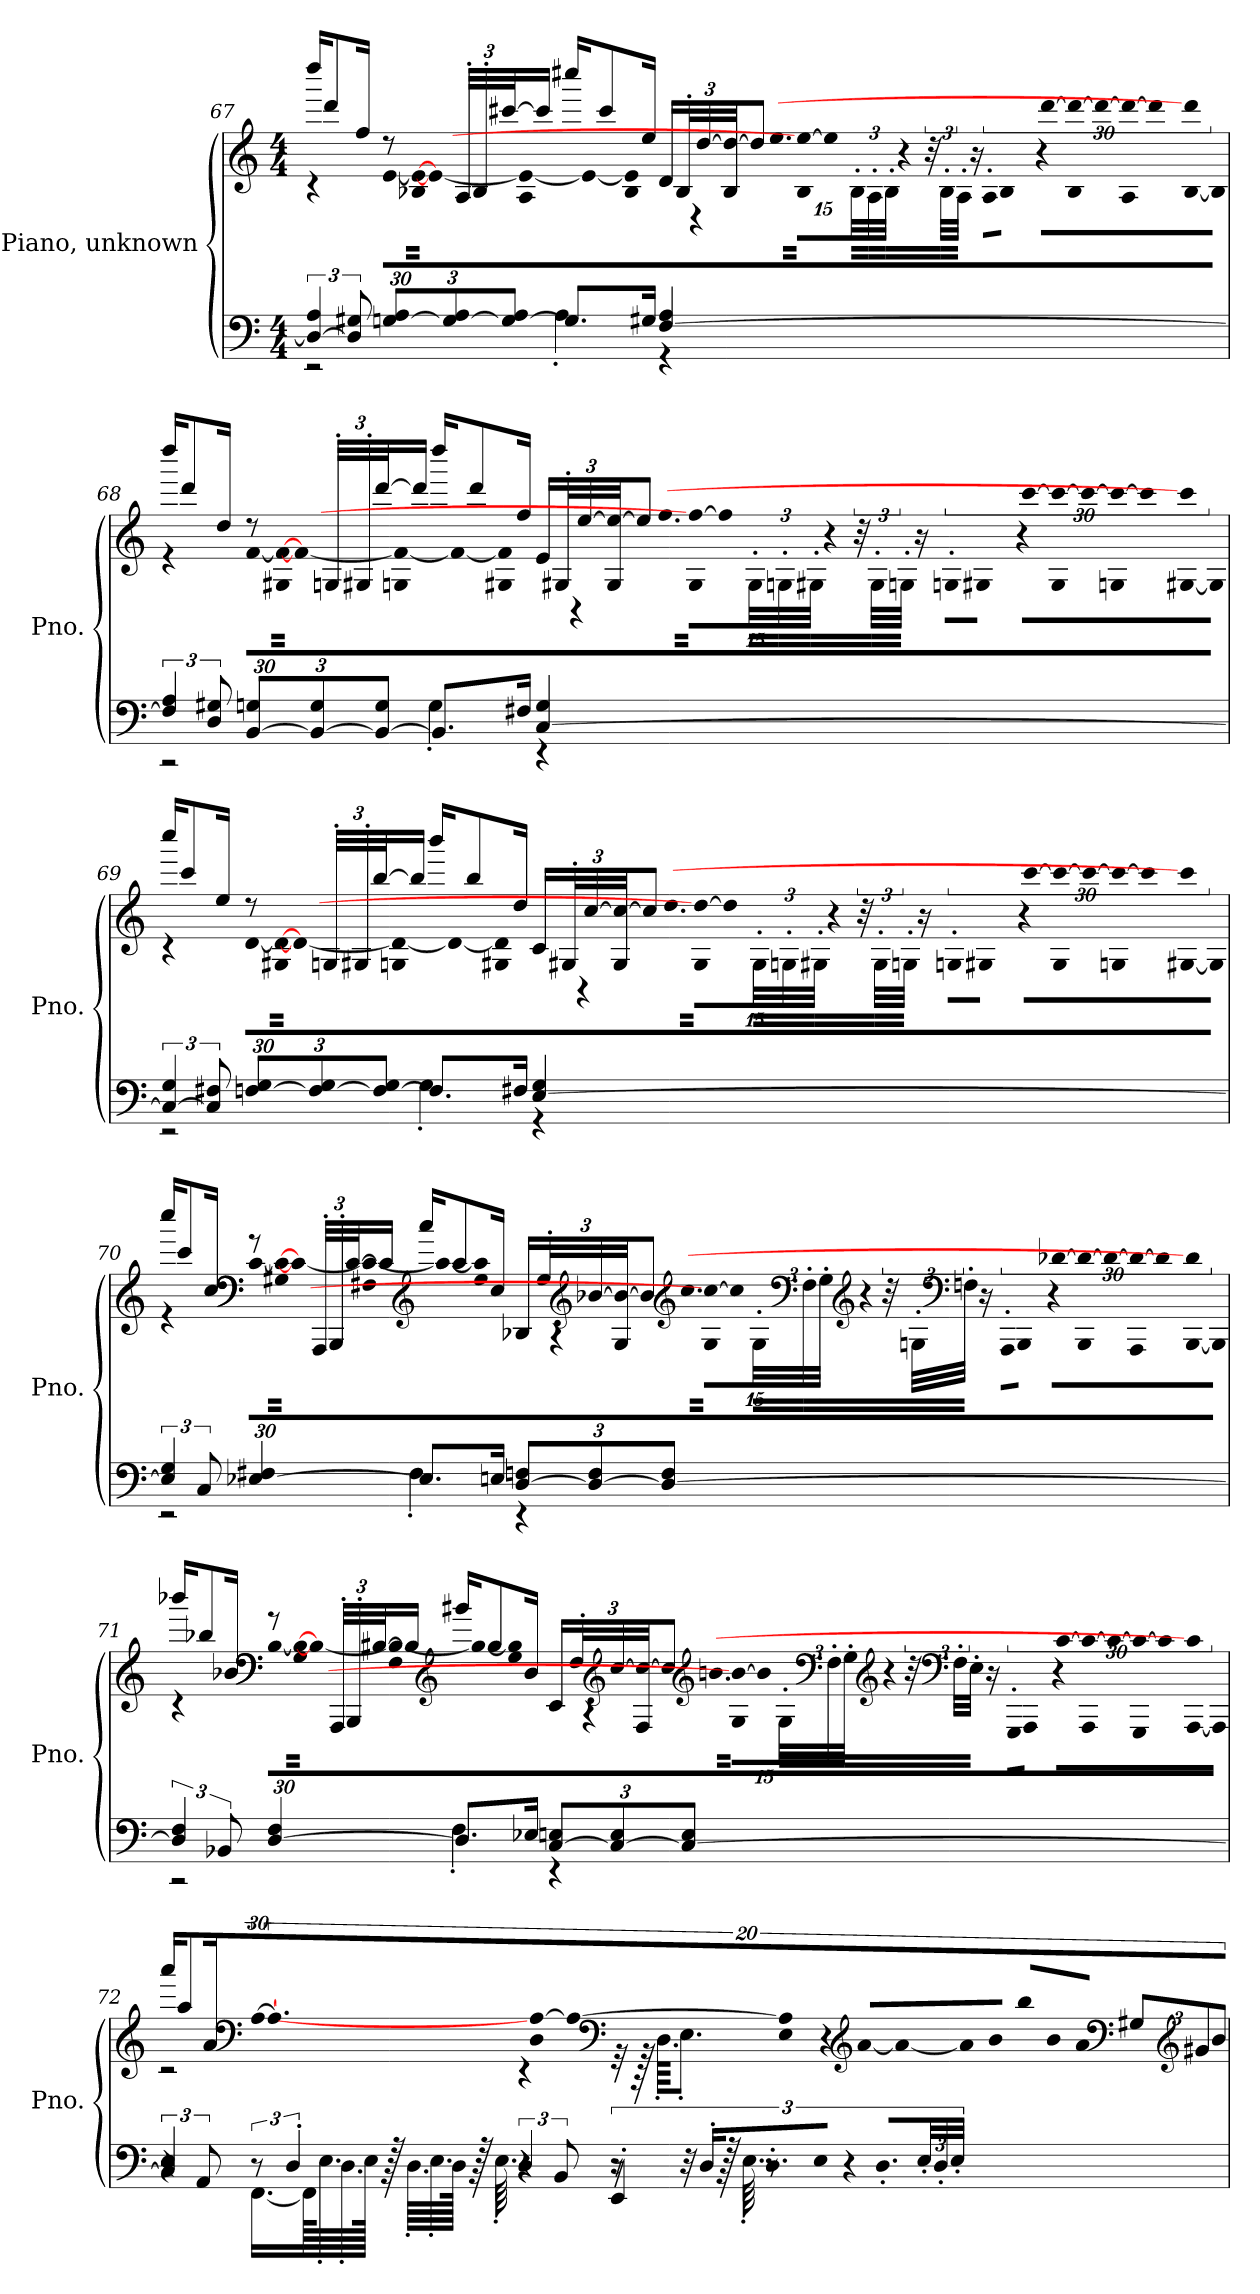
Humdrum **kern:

**kern	**kern
*part1	*part1
*staff2	*staff1
*I"Piano, unknown	*
*I'Pno.	*
!!LO:LB:g=z
*clefF4	*clefG2
*k[]	*k[]
*M4/4	*M4/4
=67	=67
*^	*^
6D/_ 6A/	2r	16dddd/KL	4r
.	.	8ddd/	.
12D/] 12G#X/	.	.	.
.	.	16ff/Jk	.
*Xbrackettup	*	*	*
!	!	!	!LO:N:vis=64
[12Gn/ 12A/L	.	8r	[960%17e\LLLL
!	!	!	!LO:N:vis=64
.	.	.	960%17B-X\ 960%17e\_
.	.	.	1920ryy
!	!	!	!LO:N:vis=256
.	.	.	1920%17e\L_
!	!	!	!LO:N:vis=256
.	.	.	1920%17A\ 1920%17e\_
!	!	!	!LO:N:vis=256
.	.	.	1920%17e\_
!	!	!	!LO:N:vis=256
.	.	.	1920%17B-\ 1920%17e\]JJJJJ
!	!	!	!LO:N:vis=128
.	.	.	1920%17r
!	!	!	!LO:N:vis=64.
.	.	.	[640%17ee\
12G/_ 12A/	.	.	.
.	.	.	1920ryy
!	!	!	!LO:N:vis=64
.	.	.	960%17B-\ 960%17ee\_KKLL
*	*	*Xbrackettup	*
.	.	48A'/LLL	16ee\]
.	.	48B-'/	.
12G/_ 12A/J	.	[48ccc#X/J	.
.	.	16ccc#/JJ]	48B-'\L
.	.	.	48A'\
.	.	.	48B-'\JJJ
8.G/L]	4A'\	16cccc#X/KL	4r
.	.	8ccc#/	.
16G#X/Jk	.	16ee/Jk	.
*	*	*	*brackettup
[4F/ 4A/	4r	16d/LL	48r
.	.	.	48B-'\LLL
.	.	.	48A'\JJJ
*	*	*Xbrackettup	*
.	.	48B-'/L	16r
.	.	[48dd/	.
.	.	48B-/ 48dd/_JJ	.
*	*	*	*brackettup
!	!	!	!LO:N:vis=64
.	.	8dd/J]	960%17A'\LLLL
!	!	!	!LO:N:vis=64
.	.	.	960%17B-\JJJJ
.	.	.	1920ryy
!	!	!	!LO:N:vis=128
.	.	.	1920%17r
!	!	!	!LO:N:vis=64
.	.	.	[960%17ddd\LLLL
!	!	!	!LO:N:vis=256
.	.	.	1920%17B-\ 1920%17ddd\_L
!	!	!	!LO:N:vis=256
.	.	.	1920%17ddd\_
!	!	!	!LO:N:vis=256
.	.	.	1920%17A\ 1920%17ddd\_J
!	!	!	!LO:N:vis=64
.	.	.	960%17ddd\_
.	.	.	1920ryy
!	!	!	!LO:N:vis=256
.	.	.	[1920%17B-\ 1920%17ddd\]L
!	!	!	!LO:N:vis=256
.	.	.	1920%17B-\JJJJJ]
!!LO:LB:g=z	!!
=68	=68	=68	=68
*brackettup	*	*	*
6F/] 6A/	2r	16dddd/KL	4r
.	.	8ddd/	.
12D/ 12G#X/	.	.	.
.	.	16dd/Jk	.
*Xbrackettup	*	*	*
!	!	!	!LO:N:vis=64
[12BB/ 12Gn/L	.	8r	[960%17f\LLLL
!	!	!	!LO:N:vis=64
.	.	.	960%17G#X\ 960%17f\_
.	.	.	1920ryy
!	!	!	!LO:N:vis=256
.	.	.	1920%17f\L_
!	!	!	!LO:N:vis=256
.	.	.	1920%17Gn\ 1920%17f\_
!	!	!	!LO:N:vis=256
.	.	.	1920%17f\_
!	!	!	!LO:N:vis=256
.	.	.	1920%17G#X\ 1920%17f\]JJJJJ
!	!	!	!LO:N:vis=128
.	.	.	1920%17r
!	!	!	!LO:N:vis=64.
.	.	.	[640%17ff\
12BB/_ 12G/	.	.	.
.	.	.	1920ryy
!	!	!	!LO:N:vis=64
.	.	.	960%17G#\ 960%17ff\_KKLL
*	*	*Xbrackettup	*
.	.	48Gn'/LLL	16ff\]
.	.	48G#X'/	.
12BB/_ 12G/J	.	[48ddd/J	.
.	.	16ddd/JJ]	48G#'\L
.	.	.	48Gn'\
.	.	.	48G#X'\JJJ
8.BB/L]	4G'\	16dddd/KL	4r
.	.	8ddd/	.
16F#X/Jk	.	16ff/Jk	.
*	*	*	*brackettup
[4C/ 4G/	4r	16e/LL	48r
.	.	.	48G#'\LLL
.	.	.	48Gn'\JJJ
*	*	*Xbrackettup	*
.	.	48G#X'/L	16r
.	.	[48ee/	.
.	.	48G#/ 48ee/_JJ	.
*	*	*	*brackettup
!	!	!	!LO:N:vis=64
.	.	8ee/J]	960%17Gn'\LLLL
!	!	!	!LO:N:vis=64
.	.	.	960%17G#X\JJJJ
.	.	.	1920ryy
!	!	!	!LO:N:vis=128
.	.	.	1920%17r
!	!	!	!LO:N:vis=64
.	.	.	[960%17ccc\LLLL
!	!	!	!LO:N:vis=256
.	.	.	1920%17G#\ 1920%17ccc\_L
!	!	!	!LO:N:vis=256
.	.	.	1920%17ccc\_
!	!	!	!LO:N:vis=256
.	.	.	1920%17Gn\ 1920%17ccc\_J
!	!	!	!LO:N:vis=64
.	.	.	960%17ccc\_
.	.	.	1920ryy
!	!	!	!LO:N:vis=256
.	.	.	[1920%17G#X\ 1920%17ccc\]L
!	!	!	!LO:N:vis=256
.	.	.	1920%17G#\JJJJJ]
!!LO:PB:g=z	!!
=69	=69	=69	=69
*brackettup	*	*	*
6C/_ 6G/	2r	16cccc/KL	4r
.	.	8ccc/	.
12C/] 12F#X/	.	.	.
.	.	16ee/Jk	.
*Xbrackettup	*	*	*
!	!	!	!LO:N:vis=64
[12Fn/ 12G/L	.	8r	[960%17d\LLLL
!	!	!	!LO:N:vis=64
.	.	.	960%17G#X\ 960%17d\_
.	.	.	1920ryy
!	!	!	!LO:N:vis=256
.	.	.	1920%17d\L_
!	!	!	!LO:N:vis=256
.	.	.	1920%17Gn\ 1920%17d\_
!	!	!	!LO:N:vis=256
.	.	.	1920%17d\_
!	!	!	!LO:N:vis=256
.	.	.	1920%17G#X\ 1920%17d\]JJJJJ
!	!	!	!LO:N:vis=128
.	.	.	1920%17r
!	!	!	!LO:N:vis=64.
.	.	.	[640%17dd\
12F/_ 12G/	.	.	.
.	.	.	1920ryy
!	!	!	!LO:N:vis=64
.	.	.	960%17G#\ 960%17dd\_KKLL
*	*	*Xbrackettup	*
.	.	48Gn'/LLL	16dd\]
.	.	48G#X'/	.
12F/_ 12G/J	.	[48bb/J	.
.	.	16bb/JJ]	48G#'\L
.	.	.	48Gn'\
.	.	.	48G#X'\JJJ
8.F/L]	4G'\	16bbb/KL	4r
.	.	8bb/	.
16F#X/Jk	.	16dd/Jk	.
*	*	*	*brackettup
[4E/ 4G/	4r	16c/LL	48r
.	.	.	48G#'\LLL
.	.	.	48Gn'\JJJ
*	*	*Xbrackettup	*
.	.	48G#X'/L	16r
.	.	[48cc/	.
.	.	48G#/ 48cc/_JJ	.
*	*	*	*brackettup
!	!	!	!LO:N:vis=64
.	.	8cc/J]	960%17Gn'\LLLL
!	!	!	!LO:N:vis=64
.	.	.	960%17G#X\JJJJ
.	.	.	1920ryy
!	!	!	!LO:N:vis=128
.	.	.	1920%17r
!	!	!	!LO:N:vis=64
.	.	.	[960%17ccc\LLLL
!	!	!	!LO:N:vis=256
.	.	.	1920%17G#\ 1920%17ccc\_L
!	!	!	!LO:N:vis=256
.	.	.	1920%17ccc\_
!	!	!	!LO:N:vis=256
.	.	.	1920%17Gn\ 1920%17ccc\_J
!	!	!	!LO:N:vis=64
.	.	.	960%17ccc\_
.	.	.	1920ryy
!	!	!	!LO:N:vis=256
.	.	.	[1920%17G#X\ 1920%17ccc\]L
!	!	!	!LO:N:vis=256
.	.	.	1920%17G#\JJJJJ]
!!LO:LB:g=z	!!
=70	=70	=70	=70
*brackettup	*	*	*
6E/] 6G/	2r	16cccc/KL	4r
.	.	8ccc/	.
12C/	.	.	.
.	.	16cc/Jk	.
*	*	*clefF4	*
!	!	!	!LO:N:vis=64
[4E-X/ 4F#X/	.	8r	[960%17c\LLLL
!	!	!	!LO:N:vis=64
.	.	.	960%17G#X\ 960%17c\_
.	.	.	1920ryy
!	!	!	!LO:N:vis=256
.	.	.	1920%17c\L_
!	!	!	!LO:N:vis=256
.	.	.	1920%17F#X\ 1920%17c\_
!	!	!	!LO:N:vis=256
.	.	.	1920%17c\_
!	!	!	!LO:N:vis=256
.	.	.	1920%17G#\ 1920%17c\]JJJJJ
!	!	!	!LO:N:vis=128
.	.	.	1920%17r
*	*	*clefG2	*
!	!	!	!LO:N:vis=64.
.	.	.	[640%17cc\
.	.	.	1920ryy
!	!	!	!LO:N:vis=64
.	.	.	960%17G#\ 960%17cc\_KKLL
*	*	*Xbrackettup	*
.	.	48F#'/LLL	16cc\]
.	.	48G#'/	.
.	.	[48aa/J	.
.	.	16aa/JJ]	48G#'\L
*	*	*clefF4	*
.	.	.	48F#'\
.	.	.	48G#'\JJJ
*	*	*clefG2	*
8.E-/L]	4F#'\	16aaa/KL	4r
.	.	8aa/	.
16En/Jk	.	16cc/Jk	.
*Xbrackettup	*	*	*brackettup
[12D/ 12Fn/L	4r	16B-X/LL	48r
.	.	.	48Gn'\LLL
*	*	*clefF4	*
.	.	.	48Fn'\JJJ
*	*	*Xbrackettup	*
.	.	48G'/L	16r
*	*	*clefG2	*
12D/_ 12F/	.	[48b-X/	.
.	.	48G/ 48b-/_JJ	.
*	*	*	*brackettup
!	!	!	!LO:N:vis=64
.	.	8b-/J]	960%17F'\LLLL
!	!	!	!LO:N:vis=64
.	.	.	960%17G\JJJJ
.	.	.	1920ryy
!	!	!	!LO:N:vis=128
.	.	.	1920%17r
12D/_ 12F/J	.	.	.
!	!	!	!LO:N:vis=64
.	.	.	[960%17bb-X\LLLL
!	!	!	!LO:N:vis=256
.	.	.	1920%17G\ 1920%17bb-\_L
!	!	!	!LO:N:vis=256
.	.	.	1920%17bb-\_
!	!	!	!LO:N:vis=256
.	.	.	1920%17F\ 1920%17bb-\_J
!	!	!	!LO:N:vis=64
.	.	.	960%17bb-\_
.	.	.	1920ryy
!	!	!	!LO:N:vis=256
.	.	.	[1920%17G\ 1920%17bb-\]L
!	!	!	!LO:N:vis=256
.	.	.	1920%17G\JJJJJ]
!!LO:LB:g=z	!!
=71	=71	=71	=71
*brackettup	*	*	*
6D/] 6F/	2r	16bbb-X/KL	4r
.	.	8bb-X/	.
12BB-X/	.	.	.
.	.	16b-X/Jk	.
*	*	*clefF4	*
!	!	!	!LO:N:vis=64
[4D/ 4F/	.	8r	[960%17B\LLLL
!	!	!	!LO:N:vis=64
.	.	.	960%17G\ 960%17B\_
.	.	.	1920ryy
!	!	!	!LO:N:vis=256
.	.	.	1920%17B\L_
!	!	!	!LO:N:vis=256
.	.	.	1920%17F\ 1920%17B\_
!	!	!	!LO:N:vis=256
.	.	.	1920%17B\_
!	!	!	!LO:N:vis=256
.	.	.	1920%17G\ 1920%17B\]JJJJJ
!	!	!	!LO:N:vis=128
.	.	.	1920%17r
*	*	*clefG2	*
!	!	!	!LO:N:vis=64.
.	.	.	[640%17bn\
.	.	.	1920ryy
!	!	!	!LO:N:vis=64
.	.	.	960%17G\ 960%17b\_KKLL
*	*	*Xbrackettup	*
.	.	48F'/LLL	16b\]
.	.	48G'/	.
.	.	[48gg#X/J	.
.	.	16gg#/JJ]	48G'\L
*	*	*clefF4	*
.	.	.	48F'\
.	.	.	48G'\JJJ
*	*	*clefG2	*
8.D/L]	4F'\	16ggg#X/KL	4r
.	.	8gg#/	.
16E-X/Jk	.	16b/Jk	.
*Xbrackettup	*	*	*brackettup
[12C/ 12En/L	4r	16c/LL	48r
*	*	*clefF4	*
.	.	.	48F'\LLL
.	.	.	48E'\JJJ
*	*	*Xbrackettup	*
.	.	48F'/L	16r
*	*	*clefG2	*
12C/_ 12E/	.	[48cc/	.
.	.	48F/ 48cc/_JJ	.
*	*	*	*brackettup
!	!	!	!LO:N:vis=64
.	.	8cc/J]	960%17E'\LLLL
!	!	!	!LO:N:vis=64
.	.	.	960%17F\JJJJ
.	.	.	1920ryy
!	!	!	!LO:N:vis=128
.	.	.	1920%17r
12C/_ 12E/J	.	.	.
!	!	!	!LO:N:vis=64
.	.	.	[960%17aa\LLLL
!	!	!	!LO:N:vis=256
.	.	.	1920%17F\ 1920%17aa\_L
!	!	!	!LO:N:vis=256
.	.	.	1920%17aa\_
!	!	!	!LO:N:vis=256
.	.	.	1920%17E\ 1920%17aa\_J
!	!	!	!LO:N:vis=64
.	.	.	960%17aa\_
.	.	.	1920ryy
!	!	!	!LO:N:vis=256
.	.	.	[1920%17F\ 1920%17aa\]L
!	!	!	!LO:N:vis=256
.	.	.	1920%17F\JJJJJ]
*v	*v	*	*
!!LO:LB:g=z	!!
=72	=72	=72
*brackettup	*	*
*^	*	*
*	*^	*	*
6C/] 6E/	4r	2r	16aaa/KL	2r
.	.	.	8aa/	.
12AA/	.	.	.	.
.	.	.	16a/L	.
*	*	*	*clefF4	*
!	!	!	!LO:N:vis=64	!
12r	[16.FF\LL	.	[960%17A/LL	.
!	!	!	!LO:N:vis=64.	!
.	.	.	640%17A/_	.
.	.	.	1920ryy	.
!	!	!	!LO:N:vis=256	!
.	.	.	1920%17D/ 1920%17A/_L	.
!	!	!	!LO:N:vis=256	!
.	.	.	1920%17A/_	.
!	!	!	!LO:N:vis=256	!
.	.	.	1920%17E/ 1920%17A/]JJJJJ	.
!	!	!	!LO:N:vis=128	!
.	.	.	1920%17r	.
*	*	*	*clefG2	*
!	!	!	!LO:N:vis=256	!
.	.	.	[1920%17a/KKLLL	.
6D'/	.	.	.	.
!	!	!	!LO:N:vis=32	!
.	.	.	640%23a/J_	.
.	128FF\KLL]	.	.	.
.	64.E'\	.	.	.
.	64.D'\	.	16a/]	.
.	128E\JJJJk	.	.	.
.	128r	.	.	.
.	64.D'\LLLL	.	.	.
.	64.E'\	.	16b/JJ	.
.	128D\JJJJk	.	.	.
.	128r	.	.	.
.	64.E'\	.	.	.
6D/	4r	4r	16bb/KL	4r
.	.	.	8b/	.
12BB/	.	.	.	.
.	.	.	16a/Jk	.
*	*	*	*clefF4	*
*	*	*	*Xbrackettup	*
12r	16r	4EE'/	12G#X/L	32r
.	.	.	.	128r
.	.	.	.	64.D'\KKKL
.	32r	.	.	8.E'\J
*	*	*	*clefG2	*
24D'/LL	.	.	12g#X/	.
.	128r	.	.	.
.	64.E'\	.	.	.
64.D'/LL	8r	.	.	.
128E/JJJJk	.	.	.	.
128r	.	.	.	.
64.D'/KLLL	.	.	.	.
.	.	.	12b/J	.
*Xbrackettup	*	*	*	*
48E'/	.	.	.	.
48D'/	.	.	.	.
48E'/JJJ	.	.	.	.
*v	*v	*v	*	*
*	*v	*v
=	=
*-	*-
